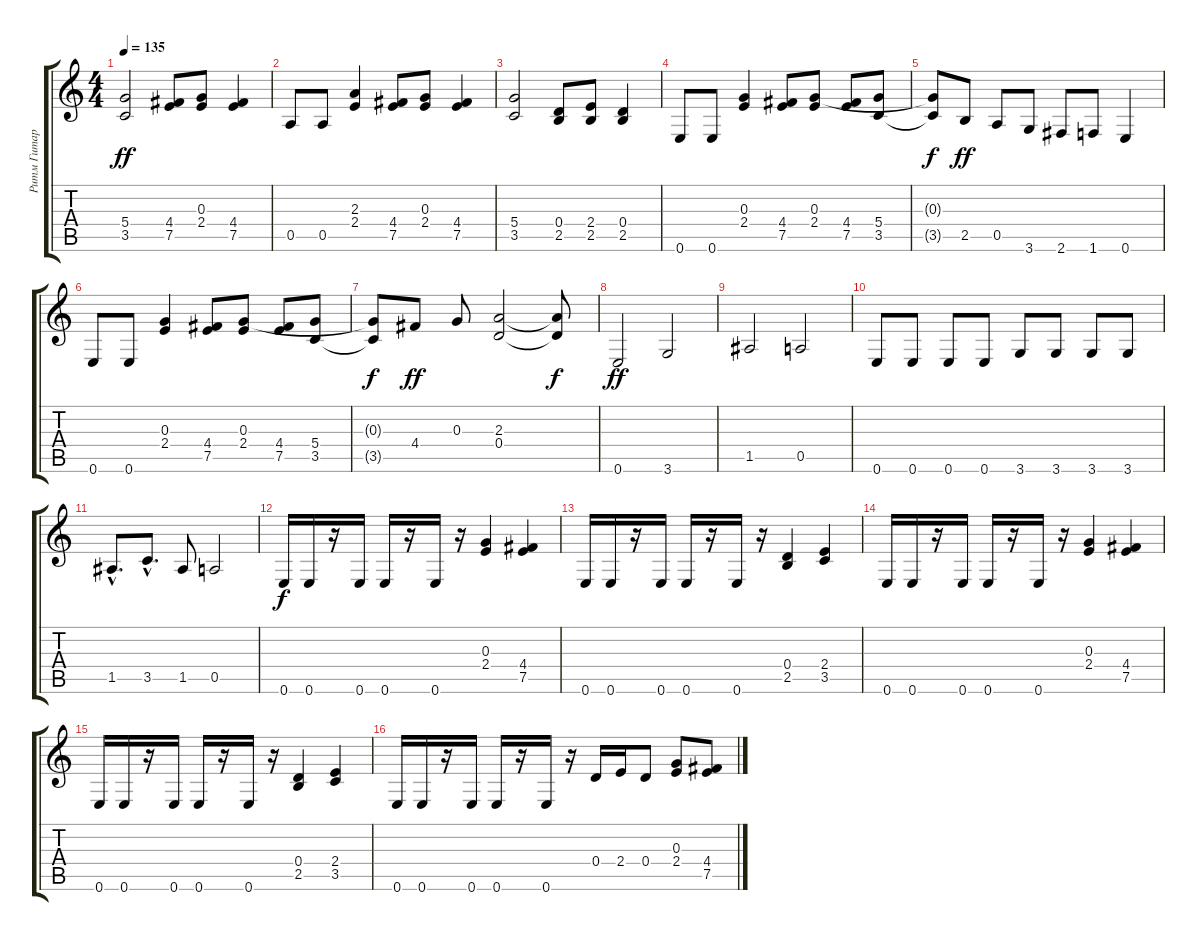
\track ("Ритм Гитара" "Ритм Гитар") {instrument distortionguitar}
\staff {score tabs}
\tuning (E4 B3 G3 D3 A2 E2) {hide}
\ts (4 4)
\tempo 135
\clef g2
\ks c
(5.4 3.5).2{dy ff} (4.4 7.5).8 (0.3 2.4).8 (4.4 7.5).4 |
0.5.8 0.5.8 (2.3 2.4).4 (4.4 7.5).8 (0.3 2.4).8 (4.4 7.5).4 |
(5.4 3.5).2 (0.4 2.5).8 (2.4 2.5).8 (0.4 2.5).4 |
0.6.8 0.6.8 (0.3 2.4).4 (4.4 7.5).8 (0.3 2.4).8 (4.4 7.5).8 (5.4 3.5).8 |
(0.3{t} 3.5{t}).8{dy f} 2.5.8{dy ff} 0.5.8 3.6.8 2.6.8 1.6.8 0.6.4 |
0.6.8 0.6.8 (0.3 2.4).4 (4.4 7.5).8 (0.3 2.4).8 (4.4 7.5).8 (5.4 3.5).8 |
(0.3{t} 3.5{t}).8{dy f} 4.4.8{dy ff} 0.3.8 (2.3 0.4).2 (2.3{t} 0.4{t}).8{dy f} |
0.6.2{dy ff} 3.6.2 |
1.5.2 0.5.2 |
0.6.8 0.6.8 0.6.8 0.6.8 3.6.8 3.6.8 3.6.8 3.6.8 |
1.5{hac}.8{d} 3.5{hac}.8{d} 1.5.8 0.5.2 |
0.6.16{dy f} 0.6.16 r.16 0.6.16 0.6.16 r.16 0.6.16 r.16 (0.3 2.4).4 (4.4 7.5).4 |
0.6.16 0.6.16 r.16 0.6.16 0.6.16 r.16 0.6.16 r.16 (0.4 2.5).4 (2.4 3.5).4 |
0.6.16 0.6.16 r.16 0.6.16 0.6.16 r.16 0.6.16 r.16 (0.3 2.4).4 (4.4 7.5).4 |
0.6.16 0.6.16 r.16 0.6.16 0.6.16 r.16 0.6.16 r.16 (0.4 2.5).4 (2.4 3.5).4 |
0.6.16 0.6.16 r.16 0.6.16 0.6.16 r.16 0.6.16 r.16 0.4.16 2.4.16 0.4.8 (0.3 2.4).8 (4.4 7.5).8
